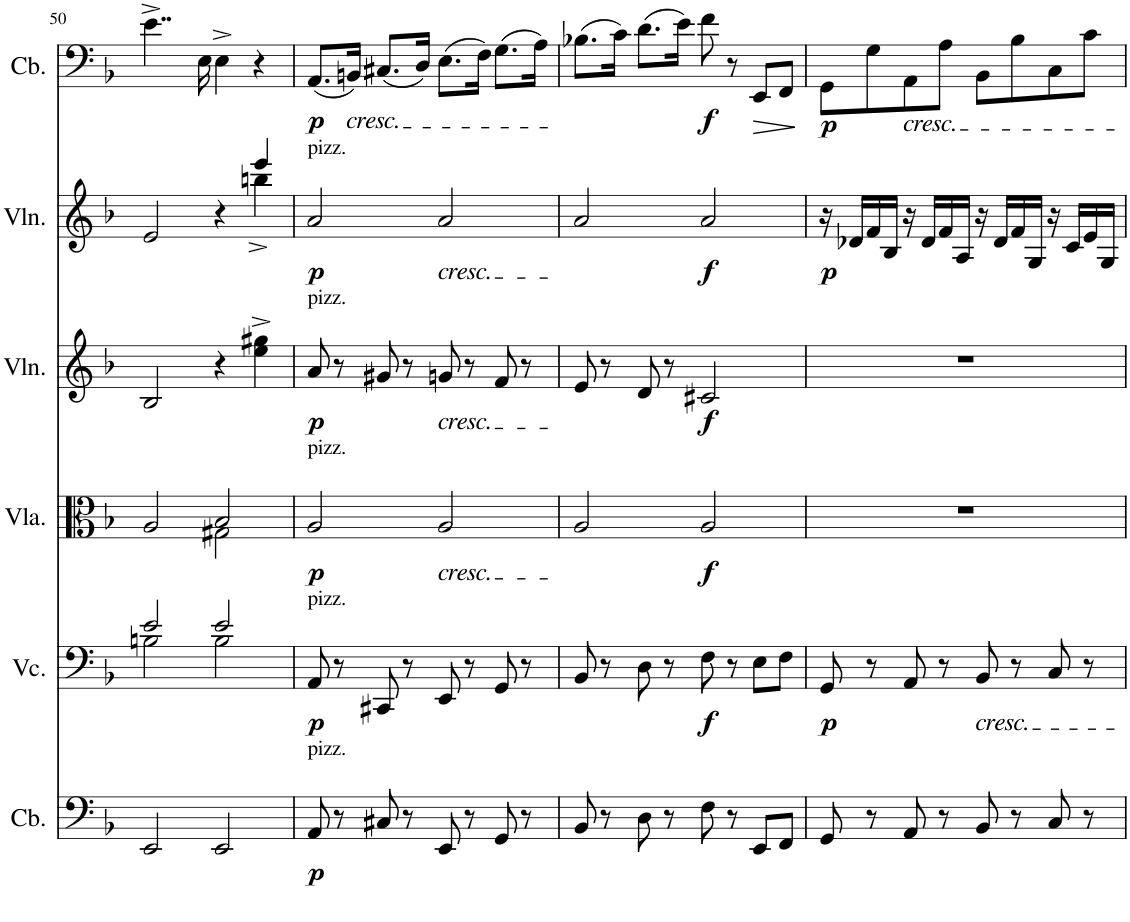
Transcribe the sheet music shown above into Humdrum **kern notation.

**kern	**dynam	**kern	**dynam	**kern	**dynam	**kern	**dynam	**kern	**dynam	**kern	**dynam
*part6	*part6	*part5	*part5	*part4	*part4	*part3	*part3	*part2	*part2	*part1	*part1
*staff6	*staff6	*staff5	*staff5	*staff4	*staff4	*staff3	*staff3	*staff2	*staff2	*staff1	*staff1
*I"Contrabass	*	*I"Violoncello	*	*I"Viola	*	*I"Violin	*	*I"Violin	*	*I"Contrabass	*
*I'Cb.	*	*I'Vc.	*	*I'Vla.	*	*I'Vln.	*	*I'Vln.	*	*I'Cb.	*
!!LO:PB:g=z
*clefF4	*	*clefF4	*	*clefC3	*	*clefG2	*	*clefG2	*	*clefF4	*
*Trd7c12	*	*	*	*	*	*	*	*	*	*Trd7c12	*
*k[b-]	*	*k[b-]	*	*k[b-]	*	*k[b-]	*	*k[b-]	*	*k[b-]	*
*M4/4	*	*M4/4	*	*M4/4	*	*M4/4	*	*M4/4	*	*M4/4	*
=50	=50	=50	=50	=50	=50	=50	=50	=50	=50	=50	=50
*	*	*^	*	*^	*	*	*	*^	*	*	*
2EE/	.	2e/	2Bn\	.	2A/	2ryy	.	2B-/	.	2e/	2.ryy	.	4..e^\	.
.	.	.	.	.	.	.	.	.	.	.	.	.	16E\	.
2EE/	.	2e/	2B\	.	2B-/	2G#X\	.	4r	.	4r	.	.	4E^\	.
.	.	.	.	.	.	.	.	4ee\^ 4gg#X\^	.	4eee/	4bbn^\	.	4r	.
*	*	*v	*v	*	*	*	*	*	*	*	*	*	*	*
*	*	*	*	*v	*v	*	*	*	*	*	*	*	*
=51	=51	=51	=51	=51	=51	=51	=51	=51	=51	=51	=51	=51
!	!	!	!	!	!	!	!	!LO:TX:a:t=pizz.	!	!	!	!
!	!	!	!	!	!	!LO:TX:a:t=pizz.	!	!	!	!	!	!
!	!	!	!	!LO:TX:a:t=pizz.	!	!	!	!	!	!	!	!
!	!	!LO:TX:a:t=pizz.	!	!	!	!	!	!	!	!	!	!
!LO:TX:a:t=pizz.	!	!	!	!	!	!	!	!	!	!	!	!
!	!LO:DY:b	!	!LO:DY:b	!	!LO:DY:b	!	!LO:DY:b	!	!	!LO:DY:b	!	!LO:DY:b
*	*	*	*	*	*	*	*	*v	*v	*	*	*
8AA/	p	8AA/	p	2A/	p	8a/	p	2a/	p	(8.AA/L	p
8r	.	8r	.	.	.	8r	.	.	.	.	.
!	!	!	!	!	!	!	!	!	!	!LO:TX:b:i:t=cresc.	!
.	.	.	.	.	.	.	.	.	.	16BBn/Jk)	.
8C#X/	.	8CC#X/	.	.	.	8g#X/	.	.	.	(8.C#X/L	.
8r	.	8r	.	.	.	8r	.	.	.	.	.
.	.	.	.	.	.	.	.	.	.	16D/Jk)	.
!	!	!	!	!	!	!	!	!LO:TX:b:i:t=cresc.	!	!	!
!	!	!	!	!	!	!LO:TX:b:i:t=cresc.	!	!	!	!	!
!	!	!	!	!LO:TX:b:i:t=cresc.	!	!	!	!	!	!	!
8EE/	.	8EE/	.	2A/	.	8gn/	.	2a/	.	(8.E\L	.
8r	.	8r	.	.	.	8r	.	.	.	.	.
.	.	.	.	.	.	.	.	.	.	16F\Jk)	.
8GG/	.	8GG/	.	.	.	8f/	.	.	.	(8.G\L	.
8r	.	8r	.	.	.	8r	.	.	.	.	.
.	.	.	.	.	.	.	.	.	.	16A\Jk)	.
=52	=52	=52	=52	=52	=52	=52	=52	=52	=52	=52	=52
8BB-/	.	8BB-/	.	2A/	.	8e/	.	2a/	.	(8.B-X\L	.
8r	.	8r	.	.	.	8r	.	.	.	.	.
.	.	.	.	.	.	.	.	.	.	16c\Jk)	.
8D\	.	8D\	.	.	.	8d/	.	.	.	(8.d\L	.
8r	.	8r	.	.	.	8r	.	.	.	.	.
.	.	.	.	.	.	.	.	.	.	16e\Jk)	.
!	!	!	!LO:DY:b	!	!LO:DY:b	!	!LO:DY:b	!	!LO:DY:b	!	!LO:DY:b
8F\	.	8F\	f	2A/	f	2c#X/	f	2a/	f	8f\	f
8r	.	8r	.	.	.	.	.	.	.	8r	.
!	!	!	!	!	!	!	!	!	!	!	!LO:HP:b
8EE/L	.	8E\L	.	.	.	.	.	.	.	8EE/L	>
8FF/J	.	8F\J	.	.	.	.	.	.	.	8FF/J	.
.	.	.	.	.	.	.	.	.	.	.	]
=53	=53	=53	=53	=53	=53	=53	=53	=53	=53	=53	=53
!	!	!	!LO:DY:b	!	!	!	!	!	!LO:DY:b	!	!LO:DY:b
8GG/	.	8GG/	p	1r	.	1r	.	16r	p	8GG\L	p
.	.	.	.	.	.	.	.	16d-X/LL	.	.	.
8r	.	8r	.	.	.	.	.	16f/	.	8G\	.
.	.	.	.	.	.	.	.	16B-/JJ	.	.	.
!	!	!	!	!	!	!	!	!	!	!LO:TX:b:i:t=cresc.	!
8AA/	.	8AA/	.	.	.	.	.	16r	.	8AA\	.
.	.	.	.	.	.	.	.	16d-/LL	.	.	.
8r	.	8r	.	.	.	.	.	16f/	.	8A\J	.
.	.	.	.	.	.	.	.	16A/JJ	.	.	.
!	!	!LO:TX:b:i:t=cresc.	!	!	!	!	!	!	!	!	!
8BB-/	.	8BB-/	.	.	.	.	.	16r	.	8BB-\L	.
.	.	.	.	.	.	.	.	16d-/LL	.	.	.
8r	.	8r	.	.	.	.	.	16f/	.	8B-\	.
.	.	.	.	.	.	.	.	16G/JJ	.	.	.
8C/	.	8C/	.	.	.	.	.	16r	.	8C\	.
.	.	.	.	.	.	.	.	16c/LL	.	.	.
8r	.	8r	.	.	.	.	.	16e/	.	8c\J	.
.	.	.	.	.	.	.	.	16G/JJ	.	.	.
=	=	=	=	=	=	=	=	=	=	=	=
*-	*-	*-	*-	*-	*-	*-	*-	*-	*-	*-	*-
